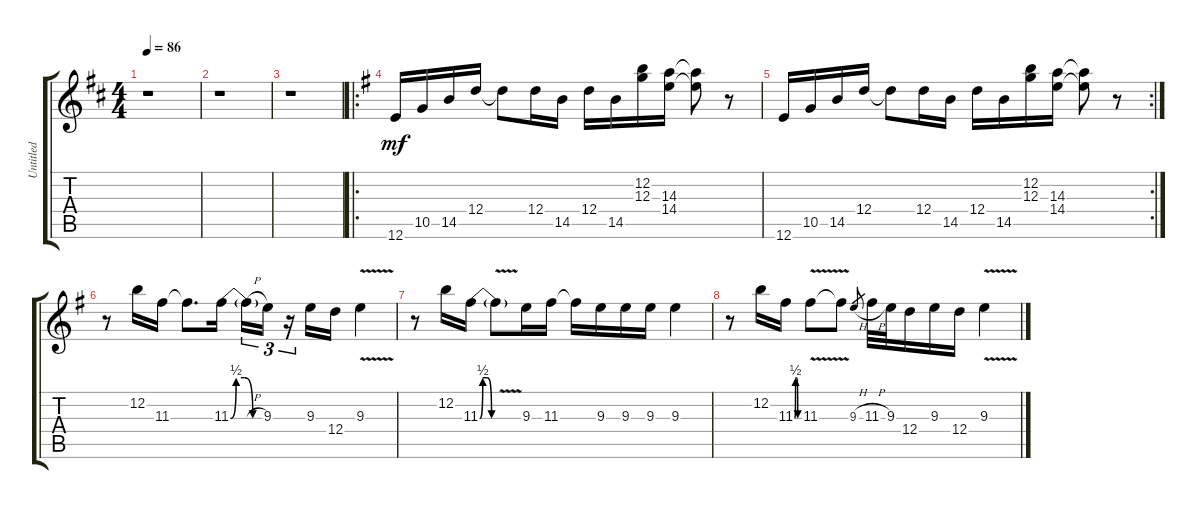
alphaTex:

\track ("Untitled" "Untitled") {instrument distortionguitar}
\staff {score tabs}
\tuning (E4 B3 G3 D3 A2 E2) {hide}
\ts (4 4)
\tempo 86
\clef g2
\ks d
r.1{dy mf} |
r.1 |
r.1 |
\ro
\ks g
12.6.16 10.5.16 14.5.16 12.4.16 12.4{t}.8 12.4.16 14.5.16 12.4.16 14.5.16 (12.2 12.3).16 (14.3 14.4).16 (14.3{t} 14.4{t}).8 r.8 |
\rc 2
12.6.16 10.5.16 14.5.16 12.4.16 12.4{t}.8 12.4.16 14.5.16 12.4.16 14.5.16 (12.2 12.3).16 (14.3 14.4).16 (14.3{t} 14.4{t}).8 r.8 |
r.8 12.2.16 11.3.16 11.3{t}.8{d} 11.3{be (custom 0 0 10 2 25 2 40 0 60 0)}.16 11.3{h t}.16{tu (3 2)} 9.3.16{tu (3 2)} r.16{tu (3 2)} 9.3.16 12.4.16 9.3{v}.4 |
r.8 12.2.16 11.3{be (custom 0 0 10 2 25 2 40 0 60 0)}.16 11.3{v t}.8 9.3.16 11.3.16 11.3{t}.16 9.3.16 9.3.16 9.3.16 9.3.4 |
r.8 12.2.16 11.3{be (custom 0 0 10 2 25 2 40 0 60 0)}.16 11.3{v}.8 11.3{t}.8 9.3{h}.8{gr} 11.3{h}.32 9.3.32 12.4.16 9.3.16 12.4.16 9.3{v}.4
